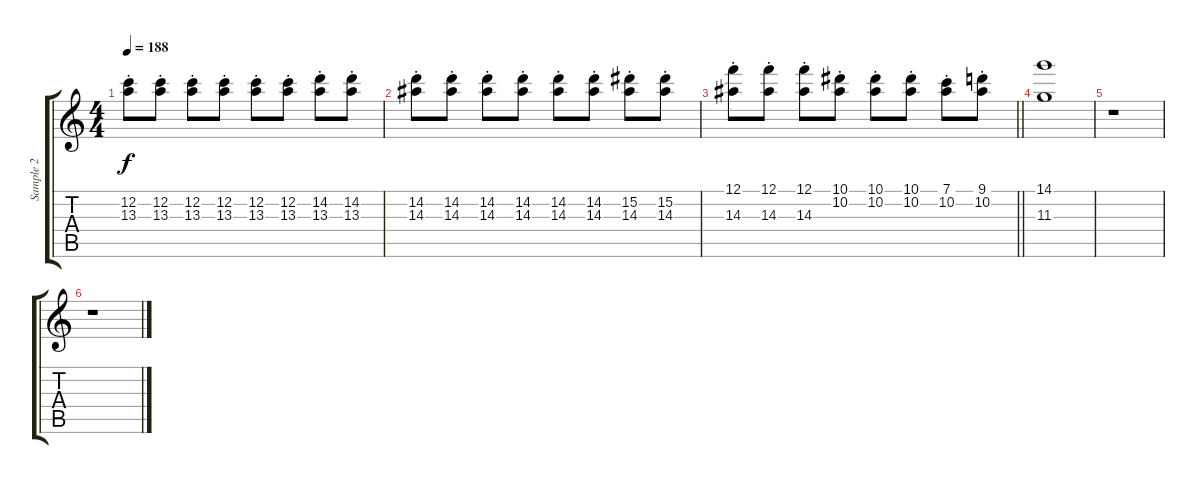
\track ("Sample 2" "Sample 2") {instrument synthbass1}
\staff {score tabs}
\tuning (F4 C4 Ab3 Eb3 Bb2 F2) {hide}
\ts (4 4)
\tempo 188
\clef g2
\ks c
(12.2 13.3{st}).8{dy f} (12.2 13.3{st}).8 (12.2 13.3{st}).8 (12.2 13.3{st}).8 (12.2 13.3{st}).8 (12.2 13.3{st}).8 (14.2 13.3{st}).8 (14.2 13.3{st}).8 |
(14.2 14.3{st}).8 (14.2 14.3{st}).8 (14.2 14.3{st}).8 (14.2 14.3{st}).8 (14.2 14.3{st}).8 (14.2 14.3{st}).8 (15.2 14.3{st}).8 (15.2 14.3{st}).8 |
\barLineRight lightlight
(12.1 14.3{st}).8 (12.1 14.3{st}).8 (12.1 14.3{st}).8 (10.1 10.2{st}).8 (10.1 10.2{st}).8 (10.1 10.2{st}).8 (7.1 10.2{st}).8 (9.1 10.2{st}).8 |
\section ("" " ")
(14.1 11.3).1 |
r.1 |
r.1
